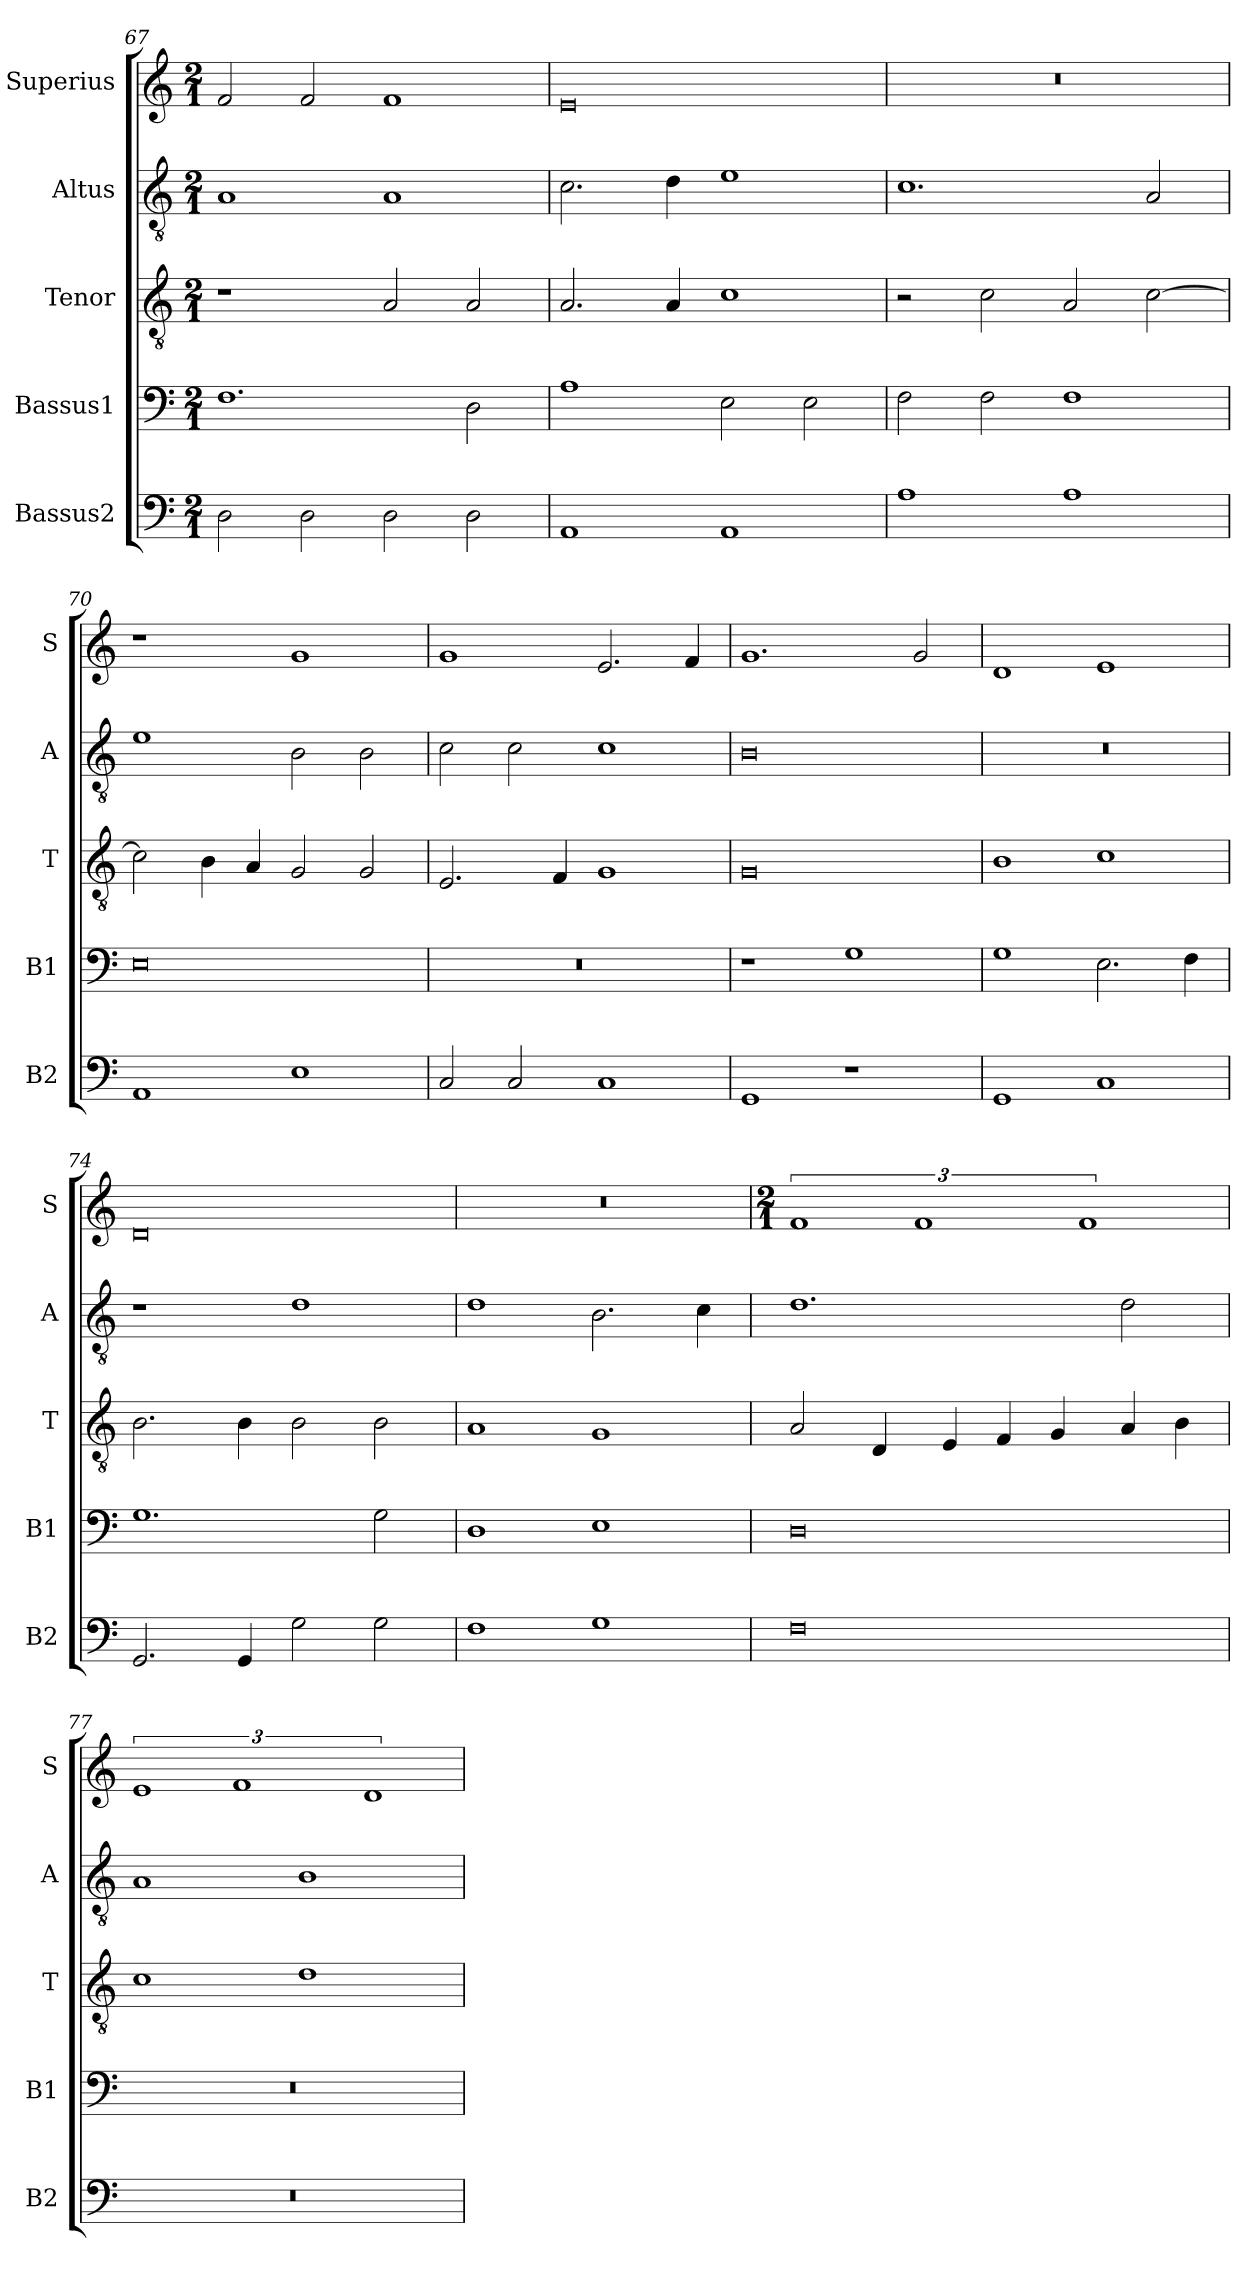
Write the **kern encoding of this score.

**kern	**kern	**kern	**kern	**kern
*part5	*part4	*part3	*part2	*part1
*staff5	*staff4	*staff3	*staff2	*staff1
*I"Bassus2	*I"Bassus1	*I"Tenor	*I"Altus	*I"Superius
*I'B2	*I'B1	*I'T	*I'A	*I'S
*clefF4	*clefF4	*clefGv2	*clefGv2	*clefG2
*k[]	*k[]	*k[]	*k[]	*k[]
*M2/1	*M2/1	*M2/1	*M2/1	*M2/1
=67	=67	=67	=67	=67
2D\	1.F	1r	1A	2f/
2D\	.	.	.	2f/
2D\	.	2A/	1A	1f
2D\	2D\	2A/	.	.
=68	=68	=68	=68	=68
1AA	1A	2.A/	2.c\	0e
.	.	4A/	4d\	.
1AA	2E\	1c	1e	.
.	2E\	.	.	.
=69	=69	=69	=69	=69
1A	2F\	2r	1.c	0r
.	2F\	2c\	.	.
1A	1F	2A/	.	.
.	.	[2c\	2A/	.
=70	=70	=70	=70	=70
1AA	0E	2c\]	1e	1r
.	.	4B\	.	.
.	.	4A/	.	.
1E	.	2G/	2B\	1g
.	.	2G/	2B\	.
=71	=71	=71	=71	=71
2C/	0r	2.E/	2c\	1g
2C/	.	.	2c\	.
.	.	4F/	.	.
1C	.	1G	1c	2.e/
.	.	.	.	4f/
=72	=72	=72	=72	=72
1GG	1r	0G	0B	1.g
1r	1G	.	.	.
.	.	.	.	2g/
=73	=73	=73	=73	=73
1GG	1G	1B	0r	1d
1C	2.E\	1c	.	1e
.	4F\	.	.	.
=74	=74	=74	=74	=74
2.GG/	1.G	2.B\	1r	0d
4GG/	.	4B\	.	.
2G\	.	2B\	1d	.
2G\	2G\	2B\	.	.
=75	=75	=75	=75	=75
1F	1D	1A	1d	0r
1G	1E	1G	2.B\	.
.	.	.	4c\	.
=76	=76	=76	=76	=76
*	*	*	*	*M2/1
0F	0D	2A/	1.d	3%2f
.	.	4D/	.	.
.	.	.	.	3%2f
.	.	4E/	.	.
.	.	4F/	.	.
.	.	4G/	.	.
.	.	.	.	3%2f
.	.	4A/	2d\	.
.	.	4B\	.	.
=77	=77	=77	=77	=77
0r	0r	1c	1A	3%2e
.	.	.	.	3%2f
.	.	1d	1B	.
.	.	.	.	3%2d
=	=	=	=	=
*-	*-	*-	*-	*-
